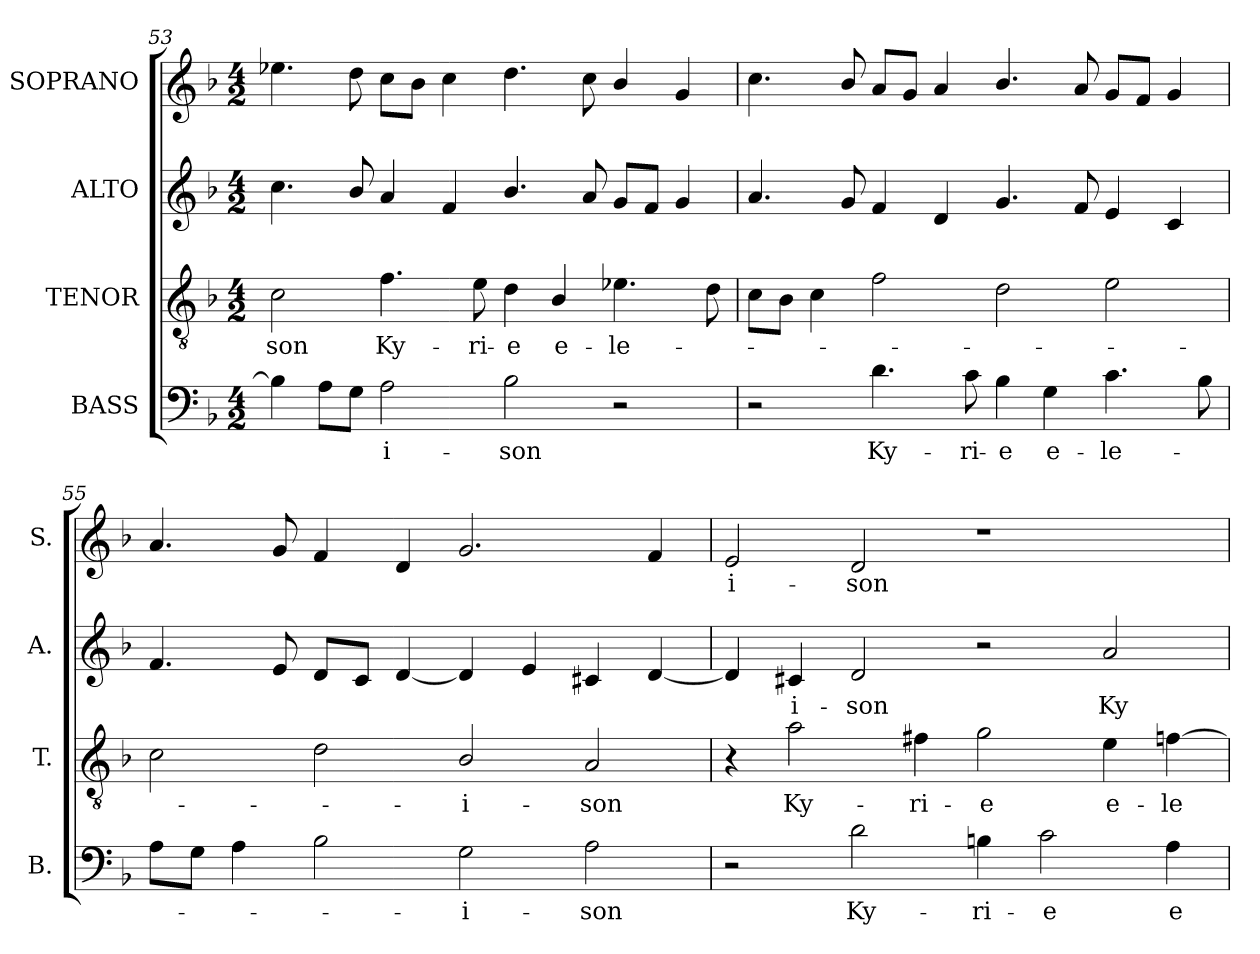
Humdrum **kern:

**kern	**text	**kern	**text	**kern	**text	**kern	**text
*part4	*part4	*part3	*part3	*part2	*part2	*part1	*part1
*staff4	*staff4	*staff3	*staff3	*staff2	*staff2	*staff1	*staff1
*I"BASS	*	*I"TENOR	*	*I"ALTO	*	*I"SOPRANO	*
*I'B.	*	*I'T.	*	*I'A.	*	*I'S.	*
*clefF4	*	*clefGv2	*	*clefG2	*	*clefG2	*
*	*	*ITrd7c12	*	*	*	*	*
*k[b-]	*	*k[b-]	*	*k[b-]	*	*k[b-]	*
*F:	*	*F:	*	*F:	*	*F:	*
*M4/2	*	*M4/2	*	*M4/2	*	*M4/2	*
=53	=53	=53	=53	=53	=53	=53	=53
!	!	!	!LO:LY:b:color=#000000	!	!	!	!
4B-i\]	.	2Ci\	-son	4.cci\	.	4.ee-Xi\	.
8Ai\L	.	.	.	.	.	.	.
8Gi\J	.	.	.	8b-i/	.	8ddi\	.
!	!LO:LY:b:color=#000000	!	!	!	!	!	!
!	!	!	!LO:LY:b:color=#000000	!	!	!	!
2Ai\	-i-	4.Fi\	Ky-	4ai/	.	8cci\L	.
.	.	.	.	.	.	8b-i\J	.
.	.	.	.	4fi/	.	4cci\	.
!	!	!	!LO:LY:b:color=#000000	!	!	!	!
.	.	8Ei\	-ri-	.	.	.	.
!	!LO:LY:b:color=#000000	!	!	!	!	!	!
!	!	!	!LO:LY:b:color=#000000	!	!	!	!
2B-i\	-son	4Di\	-e	4.b-i/	.	4.ddi\	.
!	!	!	!LO:LY:b:color=#000000	!	!	!	!
.	.	4BB-i/	e-	.	.	.	.
.	.	.	.	8ai/	.	8cci\	.
!	!	!	!LO:LY:b:color=#000000	!	!	!	!
2r	.	4.E-Xi\	-le-	8gi/L	.	4b-i/	.
.	.	.	.	8fi/J	.	.	.
.	.	.	.	4gi/	.	4gi/	.
.	.	8Di\	.	.	.	.	.
=54	=54	=54	=54	=54	=54	=54	=54
2r	.	8Ci\L	.	4.ai/	.	4.cci\	.
.	.	8BB-i\J	.	.	.	.	.
.	.	4Ci\	.	.	.	.	.
.	.	.	.	8gi/	.	8b-i/	.
!	!LO:LY:b:color=#000000	!	!	!	!	!	!
4.di\	Ky-	2Fi\	.	4fi/	.	8ai/L	.
.	.	.	.	.	.	8gi/J	.
.	.	.	.	4di/	.	4ai/	.
!	!LO:LY:b:color=#000000	!	!	!	!	!	!
8ci\	-ri-	.	.	.	.	.	.
!	!LO:LY:b:color=#000000	!	!	!	!	!	!
4B-i\	-e	2Di\	.	4.gi/	.	4.b-i/	.
!	!LO:LY:b:color=#000000	!	!	!	!	!	!
4Gi\	e-	.	.	.	.	.	.
.	.	.	.	8fi/	.	8ai/	.
!	!LO:LY:b:color=#000000	!	!	!	!	!	!
4.ci\	-le-	2Ei\	.	4ei/	.	8gi/L	.
.	.	.	.	.	.	8fi/J	.
.	.	.	.	4ci/	.	4gi/	.
8B-i\	.	.	.	.	.	.	.
!!LO:LB:g=z
=55	=55	=55	=55	=55	=55	=55	=55
8Ai\L	.	2Ci\	.	4.fi/	.	4.ai/	.
8Gi\J	.	.	.	.	.	.	.
4Ai\	.	.	.	.	.	.	.
.	.	.	.	8ei/	.	8gi/	.
2B-i\	.	2Di\	.	8di/L	.	4fi/	.
.	.	.	.	8ci/J	.	.	.
.	.	.	.	[4di/	.	4di/	.
!	!LO:LY:b:color=#000000	!	!	!	!	!	!
!	!	!	!LO:LY:b:color=#000000	!	!	!	!
2Gi\	-i-	2BB-i/	-i-	4di/]	.	2.gi/	.
.	.	.	.	4ei/	.	.	.
!	!LO:LY:b:color=#000000	!	!	!	!	!	!
!	!	!	!LO:LY:b:color=#000000	!	!	!	!
2Ai\	-son	2AAi/	-son	4c#Xi/	.	.	.
.	.	.	.	[4di/	.	4fi/	.
=56	=56	=56	=56	=56	=56	=56	=56
!	!	!	!	!	!	!	!LO:LY:b:color=#000000
2r	.	4r	.	4di/]	.	2ei/	-i-
!	!	!	!LO:LY:b:color=#000000	!	!	!	!
!	!	!	!	!	!LO:LY:b:color=#000000	!	!
.	.	2Ai\	Ky-	4c#Xi/	-i-	.	.
!	!LO:LY:b:color=#000000	!	!	!	!	!	!
!	!	!	!	!	!LO:LY:b:color=#000000	!	!
!	!	!	!	!	!	!	!LO:LY:b:color=#000000
2di\	Ky-	.	.	2di/	-son	2di/	-son
!	!	!	!LO:LY:b:color=#000000	!	!	!	!
.	.	4F#Xi\	-ri-	.	.	.	.
!	!LO:LY:b:color=#000000	!	!	!	!	!	!
!	!	!	!LO:LY:b:color=#000000	!	!	!	!
4Bni\	-ri-	2Gi\	-e	2r	.	1r	.
!	!LO:LY:b:color=#000000	!	!	!	!	!	!
2ci\	-e	.	.	.	.	.	.
!	!	!	!LO:LY:b:color=#000000	!	!	!	!
!	!	!	!	!	!LO:LY:b:color=#000000	!	!
.	.	4Ei\	e-	2ai/	Ky-	.	.
!	!LO:LY:b:color=#000000	!	!	!	!	!	!
!	!	!	!LO:LY:b:color=#000000	!	!	!	!
4Ai\	e-	[4Fni\	-le-	.	.	.	.
=	=	=	=	=	=	=	=
*-	*-	*-	*-	*-	*-	*-	*-
